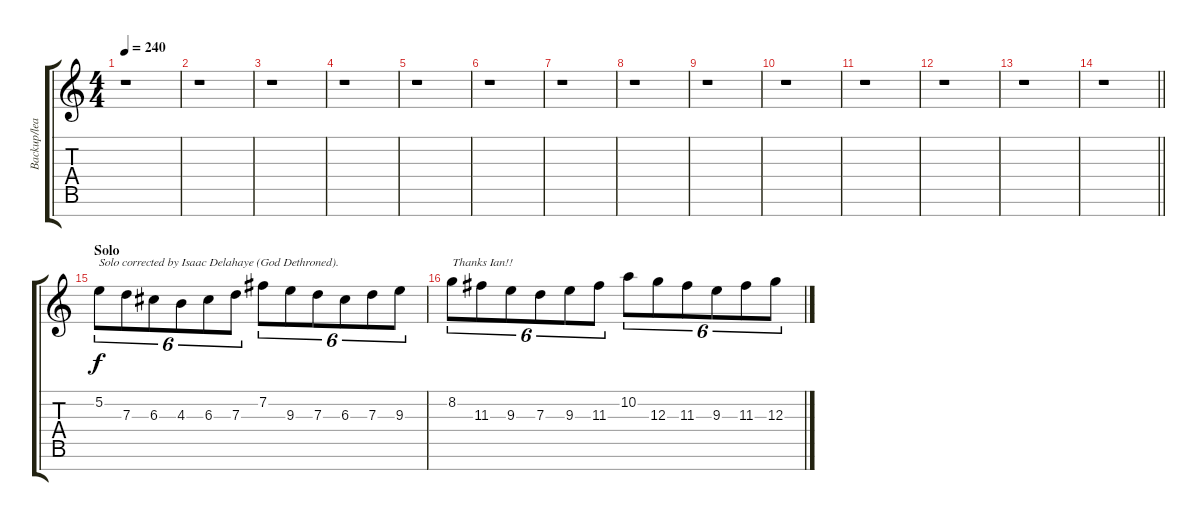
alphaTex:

\track ("Backup/lead guitar" "Backup/lea") {instrument distortionguitar}
\staff {score tabs}
\tuning (E4 B3 G3 D3 A2 E2 B1) {hide}
\ts (4 4)
\tempo 240
\clef g2
\ks c
r.1{dy f} |
r.1 |
r.1 |
r.1 |
r.1 |
r.1 |
r.1 |
r.1 |
r.1 |
r.1 |
r.1 |
r.1 |
r.1 |
\barLineRight lightlight
r.1 |
\section ("" "Solo")
5.2.8{tu (6 4) txt "Solo corrected by Isaac Delahaye (God Dethroned). "} 7.3.8{tu (6 4)} 6.3.8{tu (6 4)} 4.3.8{tu (6 4)} 6.3.8{tu (6 4)} 7.3.8{tu (6 4)} 7.2.8{tu (6 4)} 9.3.8{tu (6 4)} 7.3.8{tu (6 4)} 6.3.8{tu (6 4)} 7.3.8{tu (6 4)} 9.3.8{tu (6 4)} |
8.2.8{tu (6 4) txt "Thanks Ian!!"} 11.3.8{tu (6 4)} 9.3.8{tu (6 4)} 7.3.8{tu (6 4)} 9.3.8{tu (6 4)} 11.3.8{tu (6 4)} 10.2.8{tu (6 4)} 12.3.8{tu (6 4)} 11.3.8{tu (6 4)} 9.3.8{tu (6 4)} 11.3.8{tu (6 4)} 12.3.8{tu (6 4)}
